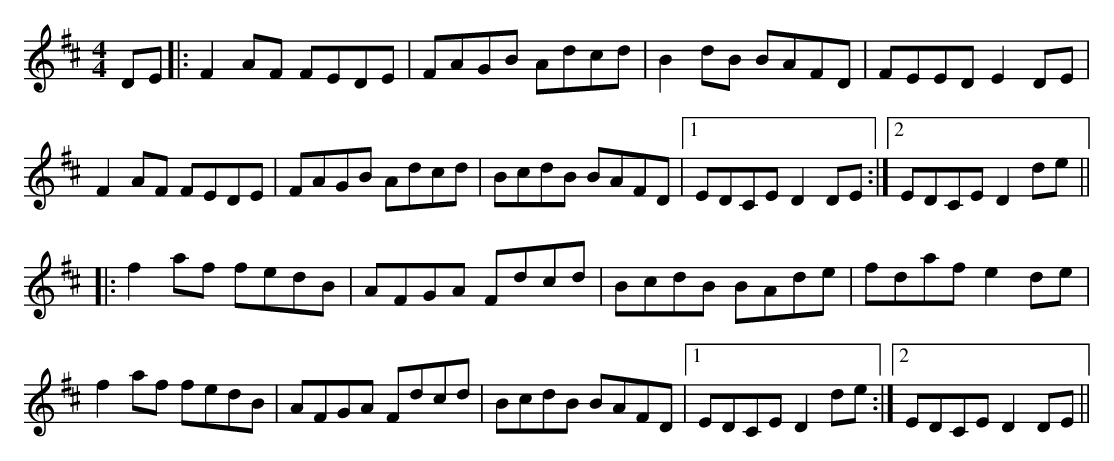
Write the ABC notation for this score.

X:1
M:4/4
K:D
DE|:F2AF FEDE|FAGB Adcd|B2dB BAFD|FEED E2DE|
F2AF FEDE|FAGB Adcd|BcdB BAFD|1 EDCE D2DE:|2 EDCE D2de||
|:f2af fedB|AFGA Fdcd|BcdB BAde|fdaf e2de|
f2af fedB|AFGA Fdcd|BcdB BAFD|1 EDCE D2de:|2 EDCE D2DE||
